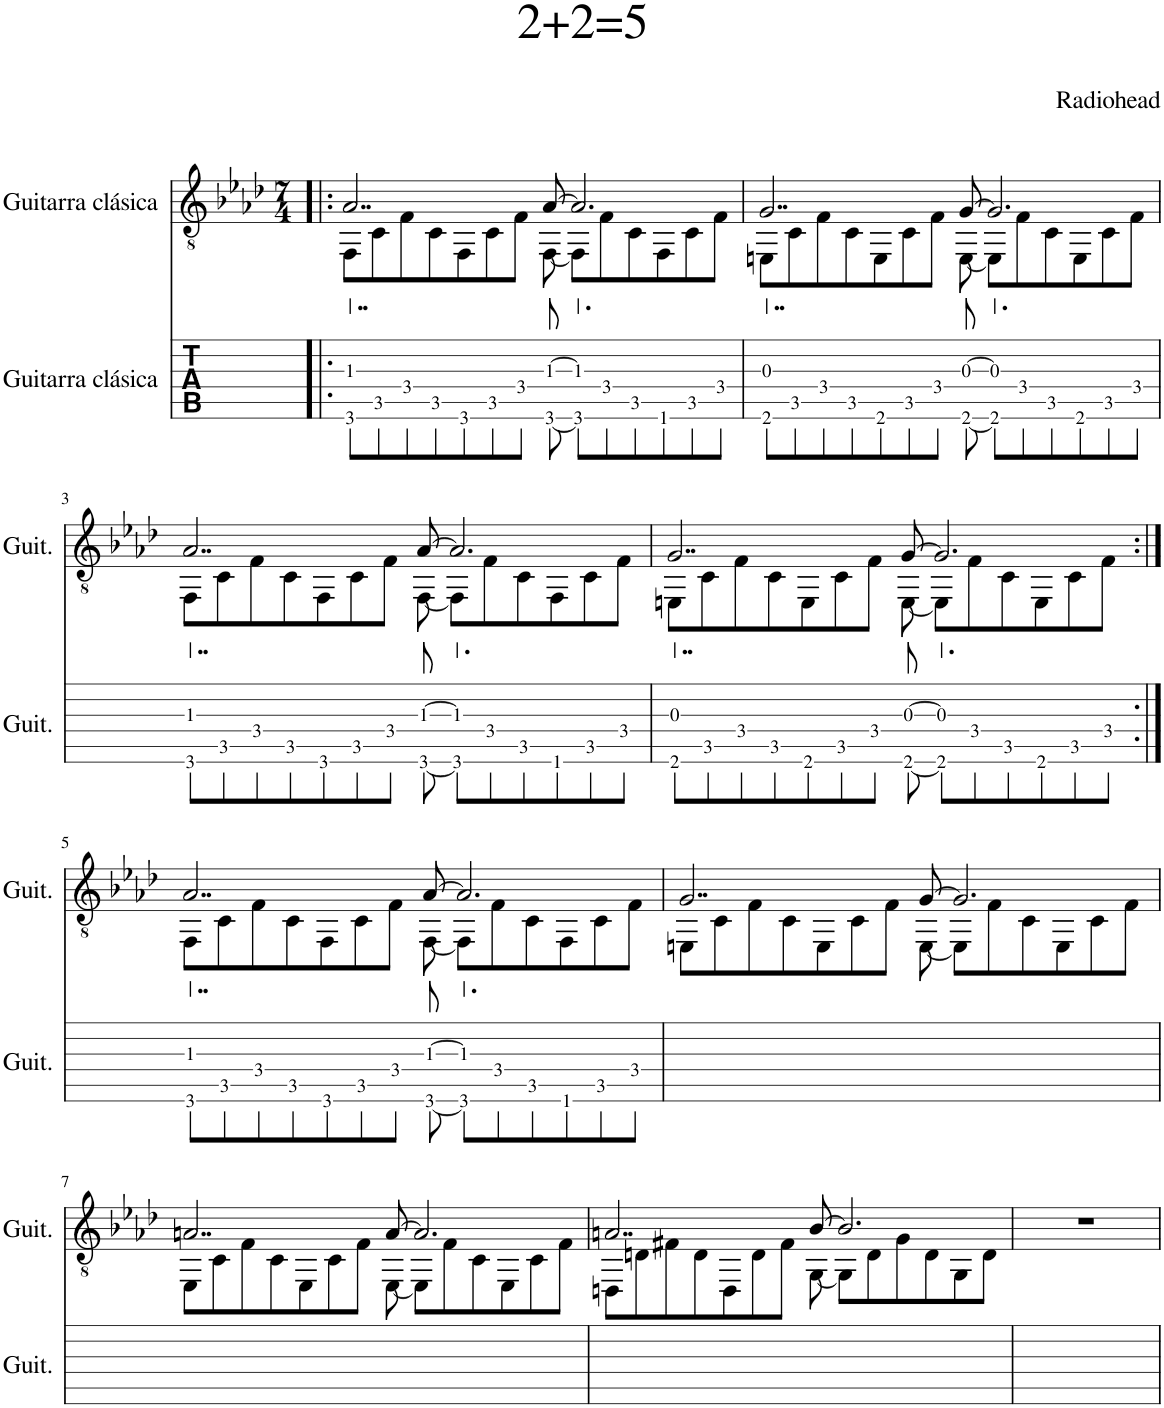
**kern	**kern
*part2	*part1
*staff2	*staff1
*I"Guitarra clásica	*I"Guitarra clásica
*I'Guit.	*I'Guit.
*stria6	*
*	*clefGv2
*k[b-e-a-d-]	*k[b-e-a-d-]
*M7/4	*M7/4
=1!|:	=1!|:
*^	*^
2..A-/	8GG\L	2..A-/	8FF\L
.	8C\	.	8C\
.	8F\	.	8F\
.	8C\	.	8C\
.	8GG\	.	8FF\
.	8C\	.	8C\
.	8F\J	.	8F\J
[8A-/	[8GG\	[8A-/	[8FF\
2.A-/]	8GG\L]	2.A-/]	8FF\L]
.	8F\	.	8F\
.	8C\	.	8C\
.	8FF\	.	8FF\
.	8C\	.	8C\
.	8F\J	.	8F\J
=2	=2	=2	=2
2..G/	8FF#\L	2..G/	8EEn\L
.	8C\	.	8C\
.	8F\	.	8F\
.	8C\	.	8C\
.	8FF#\	.	8EE\
.	8C\	.	8C\
.	8F\J	.	8F\J
[8G/	[8FF#\	[8G/	[8EE\
2.G/]	8FF#\L]	2.G/]	8EE\L]
.	8F\	.	8F\
.	8C\	.	8C\
.	8FF#\	.	8EE\
.	8C\	.	8C\
.	8F\J	.	8F\J
!!LO:LB:g=z	!!
=3	=3	=3	=3
2..A-/	8GG\L	2..A-/	8FF\L
.	8C\	.	8C\
.	8F\	.	8F\
.	8C\	.	8C\
.	8GG\	.	8FF\
.	8C\	.	8C\
.	8F\J	.	8F\J
[8A-/	[8GG\	[8A-/	[8FF\
2.A-/]	8GG\L]	2.A-/]	8FF\L]
.	8F\	.	8F\
.	8C\	.	8C\
.	8FF\	.	8FF\
.	8C\	.	8C\
.	8F\J	.	8F\J
=4	=4	=4	=4
2..G/	8FF#\L	2..G/	8EEn\L
.	8C\	.	8C\
.	8F\	.	8F\
.	8C\	.	8C\
.	8FF#\	.	8EE\
.	8C\	.	8C\
.	8F\J	.	8F\J
[8G/	[8FF#\	[8G/	[8EE\
2.G/]	8FF#\L]	2.G/]	8EE\L]
.	8F\	.	8F\
.	8C\	.	8C\
.	8FF#\	.	8EE\
.	8C\	.	8C\
.	8F\J	.	8F\J
!!LO:LB:g=z	!!
=5:|!	=5:|!	=5:|!	=5:|!
2..A-/	8GG\L	2..A-/	8FF\L
.	8C\	.	8C\
.	8F\	.	8F\
.	8C\	.	8C\
.	8GG\	.	8FF\
.	8C\	.	8C\
.	8F\J	.	8F\J
[8A-/	[8GG\	[8A-/	[8FF\
2.A-/]	8GG\L]	2.A-/]	8FF\L]
.	8F\	.	8F\
.	8C\	.	8C\
.	8FF\	.	8FF\
.	8C\	.	8C\
.	8F\J	.	8F\J
*v	*v	*	*
=6	=6	=6
1..r	2..G/	8EEn\L
.	.	8C\
.	.	8F\
.	.	8C\
.	.	8EE\
.	.	8C\
.	.	8F\J
.	[8G/	[8EE\
.	2.G/]	8EE\L]
.	.	8F\
.	.	8C\
.	.	8EE\
.	.	8C\
.	.	8F\J
!!LO:LB:g=z	!!
=7	=7	=7
1..r	2..An/	8EE-\L
.	.	8C\
.	.	8F\
.	.	8C\
.	.	8EE-\
.	.	8C\
.	.	8F\J
.	[8A/	[8EE-\
.	2.A/]	8EE-\L]
.	.	8F\
.	.	8C\
.	.	8EE-\
.	.	8C\
.	.	8F\J
=8	=8	=8
1..r	2..An/	8DDn\L
.	.	8Dn\
.	.	8F#X\
.	.	8D\
.	.	8DD\
.	.	8D\
.	.	8F#\J
.	[8B-/	[8GG\
.	2.B-/]	8GG\L]
.	.	8D\
.	.	8G\
.	.	8D\
.	.	8GG\
.	.	8D\J
*	*v	*v
=9	=9
1..r	1..r
=	=
*-	*-
